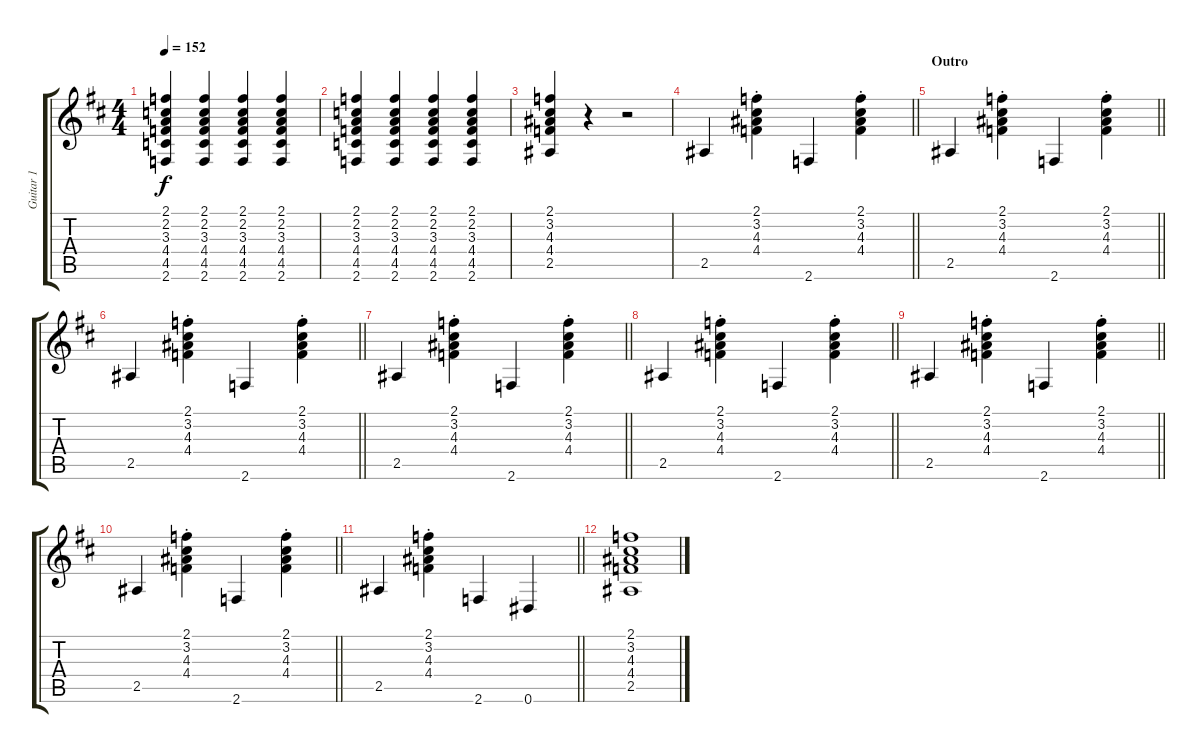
\track ("Guitar 1" "Guitar 1") {instrument acousticguitarnylon}
\staff {score tabs}
\tuning (Eb4 Bb3 Gb3 Db3 Ab2 Eb2) {hide}
\ts (4 4)
\tempo 152
\clef g2
\ks d
(2.1 2.2 3.3 4.4 4.5 2.6).4{dy f} (2.1 2.2 3.3 4.4 4.5 2.6).4 (2.1 2.2 3.3 4.4 4.5 2.6).4 (2.1 2.2 3.3 4.4 4.5 2.6).4 |
(2.1 2.2 3.3 4.4 4.5 2.6).4 (2.1 2.2 3.3 4.4 4.5 2.6).4 (2.1 2.2 3.3 4.4 4.5 2.6).4 (2.1 2.2 3.3 4.4 4.5 2.6).4 |
(2.1 3.2 4.3 4.4 2.5).4 r.4 r.2 |
\barLineRight lightlight
2.5.4 (2.1{st} 3.2{st} 4.3{st} 4.4{st}).4 2.6.4 (2.1{st} 3.2{st} 4.3{st} 4.4{st}).4 |
\section ("" "Outro")
\barLineRight lightlight
2.5.4 (2.1{st} 3.2{st} 4.3{st} 4.4{st}).4 2.6.4 (2.1{st} 3.2{st} 4.3{st} 4.4{st}).4 |
\barLineRight lightlight
2.5.4 (2.1{st} 3.2{st} 4.3{st} 4.4{st}).4 2.6.4 (2.1{st} 3.2{st} 4.3{st} 4.4{st}).4 |
\barLineRight lightlight
2.5.4 (2.1{st} 3.2{st} 4.3{st} 4.4{st}).4 2.6.4 (2.1{st} 3.2{st} 4.3{st} 4.4{st}).4 |
\barLineRight lightlight
2.5.4 (2.1{st} 3.2{st} 4.3{st} 4.4{st}).4 2.6.4 (2.1{st} 3.2{st} 4.3{st} 4.4{st}).4 |
\barLineRight lightlight
2.5.4 (2.1{st} 3.2{st} 4.3{st} 4.4{st}).4 2.6.4 (2.1{st} 3.2{st} 4.3{st} 4.4{st}).4 |
\barLineRight lightlight
2.5.4 (2.1{st} 3.2{st} 4.3{st} 4.4{st}).4 2.6.4 (2.1{st} 3.2{st} 4.3{st} 4.4{st}).4 |
\barLineRight lightlight
2.5.4 (2.1{st} 3.2{st} 4.3{st} 4.4{st}).4 2.6.4 0.6.4 |
(2.1 3.2 4.3 4.4 2.5).1
